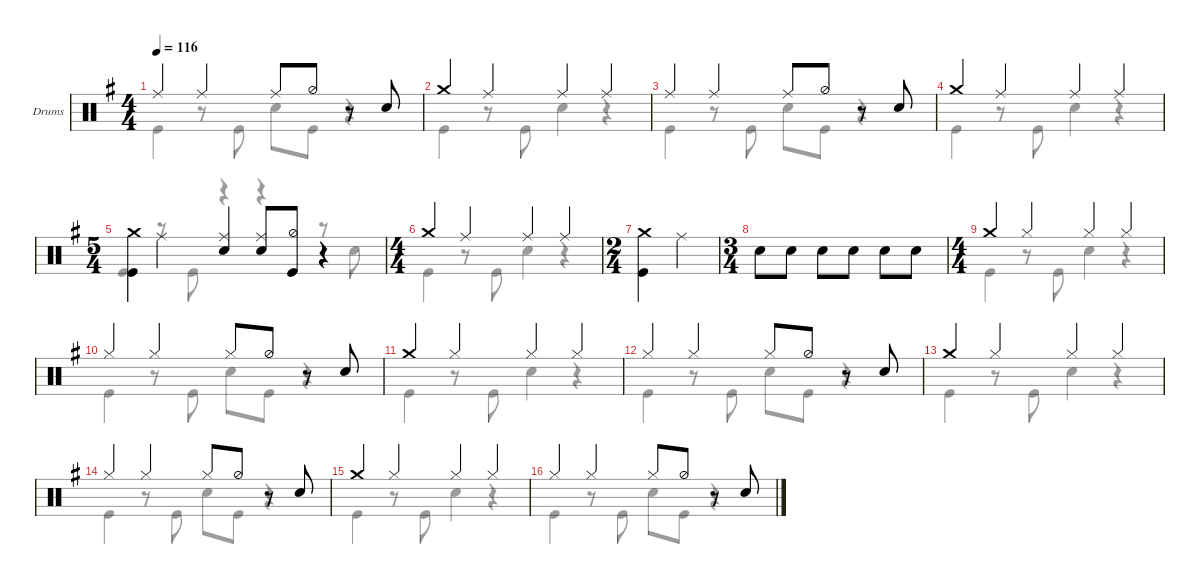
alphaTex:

\defaultSystemsLayout 4
\hideDynamics
\bracketExtendMode groupsimilarinstruments
\multiBarRest
\firstSystemTrackNameOrientation horizontal
\otherSystemsTrackNameOrientation horizontal
\track ("Drumkit" "Drums") {multiBarRest instrument percussion}
\staff {score}
\articulation defaults
\voice
\ts (4 4)
\tempo 116
\clef neutral
\ks g "Ride (middle)".4{dy mf} "Ride (middle)".4 "Ride (middle)".8 "Hi-Hat (half)".8
r.8 "Snare (hit) 2".8 |
"Crash medium (hit)".4 "Ride (middle)".4 "Ride (middle)".4 "Ride (middle)".4 |
"Ride (middle)".4 "Ride (middle)".4 "Ride (middle)".8 "Hi-Hat (half)".8 r.8 "Snare (hit) 2".8 |
"Crash medium (hit)".4 "Ride (middle)".4 "Ride (middle)".4 "Ride (middle)".4 |
\ts (5 4)
("Crash medium (hit)" "Kick (hit)").4 "Ride (middle)".4{beam invert} ("Snare (hit) 2" "Ride (middle)").4 ("Snare (hit) 2" "Ride (middle)").8 ("Kick (hit)" "Hi-Hat (half)").8 r.4 |
\ts (4 4)
"Crash medium (hit)".4 "Ride (middle)".4 "Ride (middle)".4 "Ride (middle)".4 |
\ts (2 4)
("Kick (hit)" "Crash medium (hit)").4 "Ride (middle)".4 |
\ts (3 4)
"Snare (hit) 2".8{dy f} "Snare (hit) 2".8 "Snare (hit) 2".8 "Snare (hit) 2".8 "Snare (hit) 2".8 "Snare (hit) 2".8 |
\ts (4 4)
"Crash medium (hit)".4{dy mf} "Hi-Hat (closed)".4 "Hi-Hat (closed)".4 "Hi-Hat (closed)".4 |
"Hi-Hat (closed)".4 "Hi-Hat (closed)".4 "Hi-Hat (closed)".8 "Hi-Hat (half)".8 r.8 "Snare (hit) 2".8 |
"Crash medium (hit)".4 "Hi-Hat (closed)".4 "Hi-Hat (closed)".4 "Hi-Hat (closed)".4 |
"Hi-Hat (closed)".4 "Hi-Hat (closed)".4 "Hi-Hat (closed)".8 "Hi-Hat (half)".8 r.8 "Snare (hit) 2".8 |
"Crash medium (hit)".4 "Hi-Hat (closed)".4 "Hi-Hat (closed)".4 "Hi-Hat (closed)".4 |
"Hi-Hat (closed)".4 "Hi-Hat (closed)".4 "Hi-Hat (closed)".8 "Hi-Hat (half)".8 r.8 "Snare (hit) 2".8 |
"Crash medium (hit)".4 "Hi-Hat (closed)".4 "Hi-Hat (closed)".4 "Hi-Hat (closed)".4 |
"Hi-Hat (closed)".4 "Hi-Hat (closed)".4 "Hi-Hat (closed)".8 "Hi-Hat (half)".8 r.8 "Snare (hit) 2".8
\voice
\clef neutral
\ottava regular
\simile none
\ks g "Kick (hit)".4{dy mf}
r.8 "Kick (hit)".8 "Snare (hit) 2".8 "Kick (hit)".8 r.4 |
"Kick (hit)".4 r.8 "Kick (hit)".8 "Snare (hit) 2".4 r.4 |
"Kick (hit)".4 r.8 "Kick (hit)".8 "Snare (hit) 2".8 "Kick (hit)".8 r.4 |
"Kick (hit)".4 r.8 "Kick (hit)".8 "Snare (hit) 2".4 r.4 |
"Kick (hit)".4 r.8 "Kick (hit)".8 r.4 r.4 r.8 "Snare (hit) 2".8 |
"Kick (hit)".4 r.8 "Kick (hit)".8 "Snare (hit) 2".4 r.4 |
|
|
"Kick (hit)".4 r.8 "Kick (hit)".8 "Snare (hit) 2".4 r.4 |
"Kick (hit)".4 r.8 "Kick (hit)".8 "Snare (hit) 2".8 "Kick (hit)".8 r.4 |
"Kick (hit)".4 r.8 "Kick (hit)".8 "Snare (hit) 2".4 r.4 |
"Kick (hit)".4 r.8 "Kick (hit)".8 "Snare (hit) 2".8 "Kick (hit)".8 r.4 |
"Kick (hit)".4 r.8 "Kick (hit)".8 "Snare (hit) 2".4 r.4 |
"Kick (hit)".4 r.8 "Kick (hit)".8 "Snare (hit) 2".8 "Kick (hit)".8 r.4 |
"Kick (hit)".4 r.8 "Kick (hit)".8 "Snare (hit) 2".4 r.4 |
"Kick (hit)".4 r.8 "Kick (hit)".8 "Snare (hit) 2".8 "Kick (hit)".8 r.4
